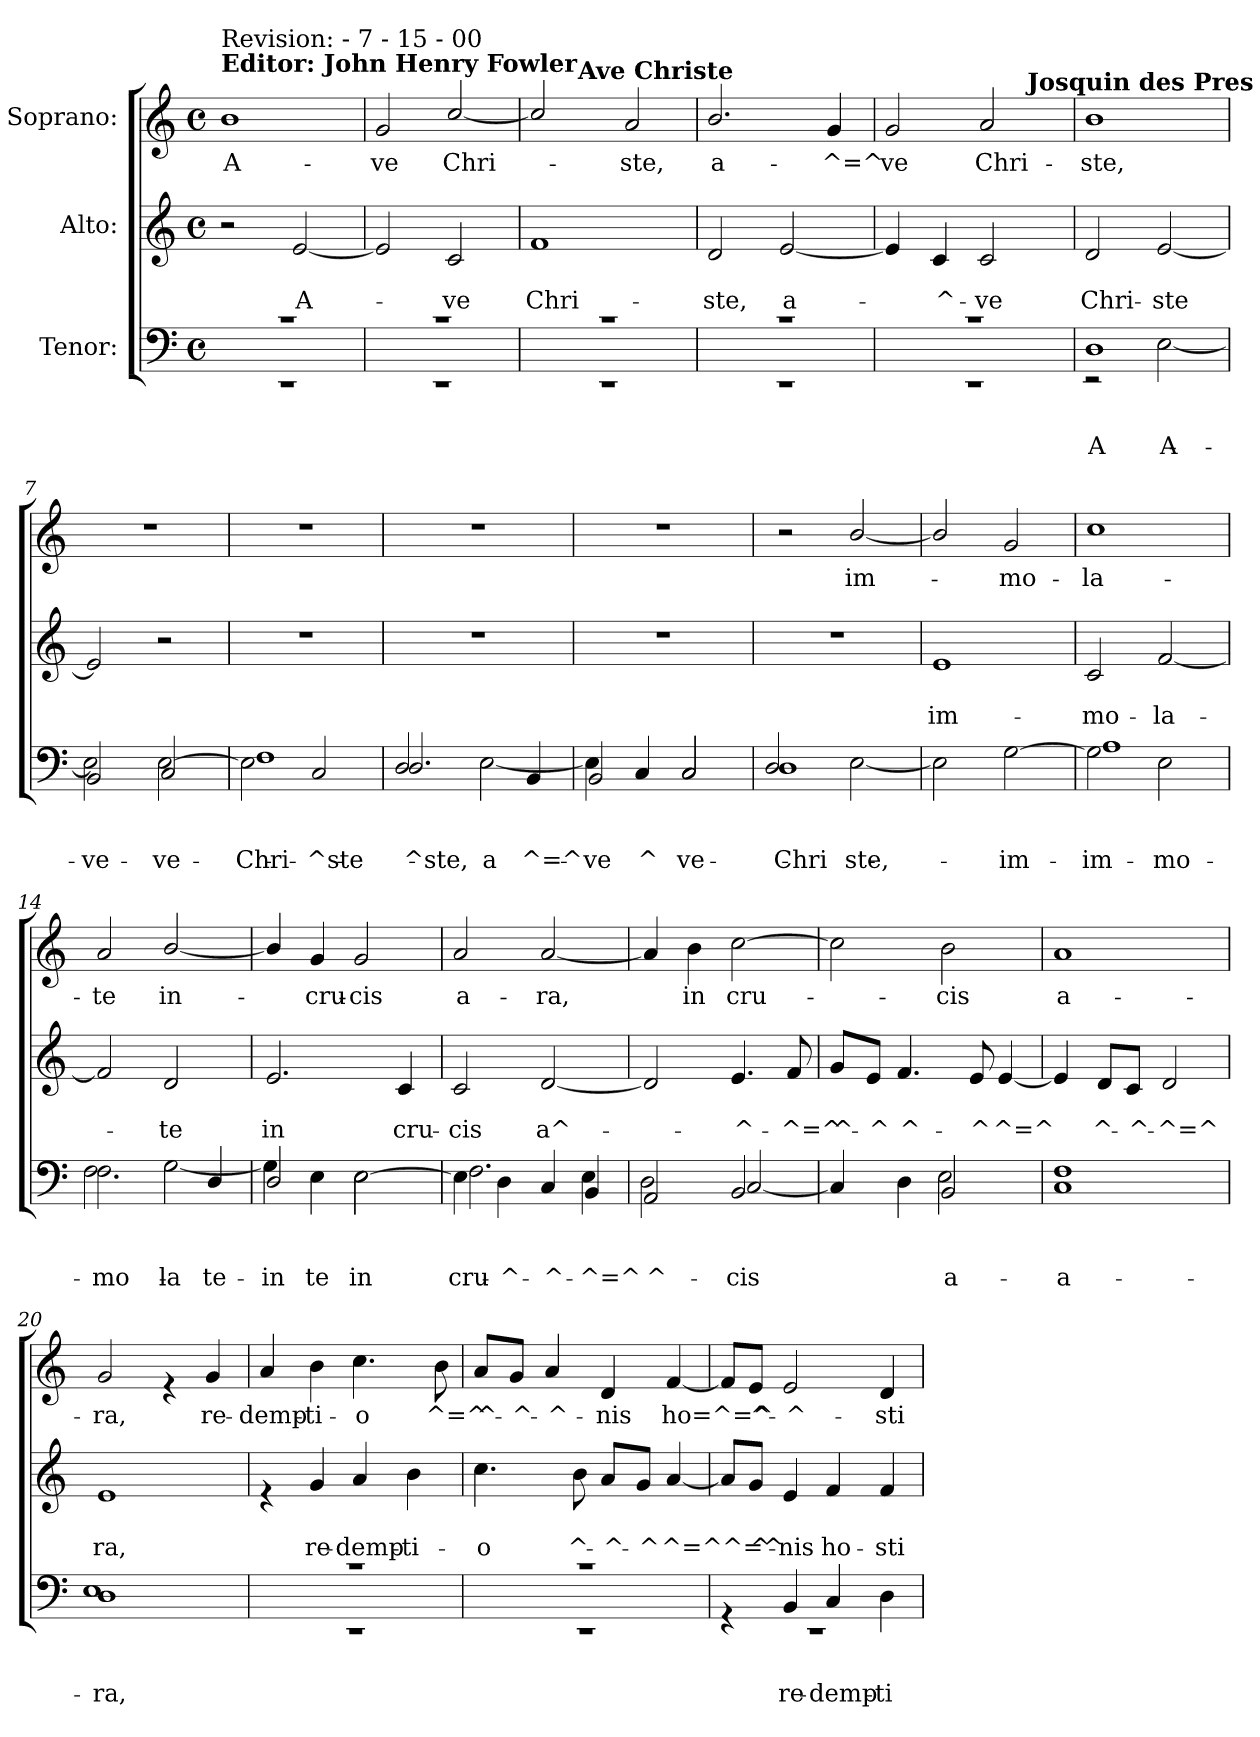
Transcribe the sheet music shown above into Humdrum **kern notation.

**kern	**text	**text	**text	**kern	**text	**text	**kern	**text
*part3	*part3	*part3	*part3	*part2	*part2	*part2	*part1	*part1
*staff3	*staff3	*staff3	*staff3	*staff2	*staff2	*staff2	*staff1	*staff1
*I"Tenor:	*	*	*	*I"Alto:	*	*	*I"Soprano:	*
*clefF4	*	*	*	*clefG2	*	*	*clefG2	*
*k[]	*	*	*	*k[]	*	*	*k[]	*
*C:	*	*	*	*C:	*	*	*C:	*
*M4/4	*	*	*	*M4/4	*	*	*M4/4	*
*met(c)	*	*	*	*met(c)	*	*	*met(c)	*
=1	=1	=1	=1	=1	=1	=1	=1	=1
*^	*	*	*	*	*	*	*	*
!	!	!	!	!	!	!	!	!LO:TX:a:B:t=Editor&colon;  John Henry Fowler	!
!	!	!	!	!	!	!	!	!LO:TX:a:t=Revision&colon;  -  7 - 15 - 00	!
!	!	!	!	!	!	!	!	!	!LO:LY:b
1rc	1rEE	.	.	.	2r	.	.	1b	A-
!	!	!	!	!	!	!	!LO:LY:b	!	!
.	.	.	.	.	[<2e/	.	A-	.	.
=2	=2	=2	=2	=2	=2	=2	=2	=2	=2
!	!	!	!	!	!	!	!	!	!LO:LY:b
1rc	1rEE	.	.	.	2e/]	.	.	2g/	-ve
!	!	!	!	!	!	!	!LO:LY:b	!	!LO:LY:b
.	.	.	.	.	2c/	.	-ve	[<2cc/	Chri-
=3	=3	=3	=3	=3	=3	=3	=3	=3	=3
!	!	!	!	!	!	!	!LO:LY:b	!	!
*	*	*	*	*	*	*	*	*^	*
1rc	1rEE	.	.	.	1f	.	Chri-	2cc/]	4ryy	.
!	!	!	!	!	!	!	!	!	!LO:TX:a:B:t=Ave Christe	!
.	.	.	.	.	.	.	.	.	2.ryy	.
!	!	!	!	!	!	!	!	!	!	!LO:LY:b
.	.	.	.	.	.	.	.	2a/	.	-ste,
=4	=4	=4	=4	=4	=4	=4	=4	=4	=4	=4
!	!	!	!	!	!	!	!LO:LY:b	!	!	!LO:LY:b
*	*	*	*	*	*	*	*	*v	*v	*
1rc	1rEE	.	.	.	2d/	.	-ste,	2.b/	a-
!	!	!	!	!	!	!	!LO:LY:b	!	!
.	.	.	.	.	[<2e/	.	a-	.	.
!	!	!	!	!	!	!	!	!	!LO:LY:b
.	.	.	.	.	.	.	.	4g/	-^=^
=5	=5	=5	=5	=5	=5	=5	=5	=5	=5
!	!	!	!	!	!	!	!	!	!LO:LY:b
*	*	*	*	*	*	*	*	*^	*
1rc	1rEE	.	.	.	4e/]	.	.	2g/	2.ryy	ve
!	!	!	!	!	!	!	!LO:LY:b	!	!	!
.	.	.	.	.	4c/	.	-^-	.	.	.
!	!	!	!	!	!	!	!LO:LY:b	!	!	!LO:LY:b
.	.	.	.	.	2c/	.	-ve	2a/	.	Chri-
!	!	!	!	!	!	!	!	!	!LO:TX:a:B:t=Josquin des Pres	!
.	.	.	.	.	.	.	.	.	4ryy	.
=6	=6	=6	=6	=6	=6	=6	=6	=6	=6	=6
!	!	!	!	!LO:LY:b	!	!	!LO:LY:b	!	!	!LO:LY:b
*	*	*	*	*	*	*	*	*v	*v	*
1D	2rEE	.	.	A-	2d/	.	Chri-	1b	-ste,
!	!	!	!	!LO:LY:b	!	!	!LO:LY:b	!	!
.	[>2E\	.	.	-A-	[<2e/	.	-ste	.	.
!!LO:LB:g=z
=7	=7	=7	=7	=7	=7	=7	=7	=7	=7
!	!	!	!	!LO:LY:b	!	!	!	!	!
2BB/	2E\]	.	.	-ve	2e/]	.	.	1r	.
!	!	!	!	!LO:LY:b	!	!	!	!	!
!	!	!	!	!LO:LY:b	!	!	!	!	!
[>2E\	2C/	.	.	-ve	2r	.	.	.	.
=8	=8	=8	=8	=8	=8	=8	=8	=8	=8
!	!	!	!	!LO:LY:b	!	!	!	!	!
2E\]	1F	.	.	Chri-	1r	.	.	1r	.
!	!	!	!	!LO:LY:b	!	!	!	!	!
2C/	.	.	.	^ste	.	.	.	.	.
!!LO:LB:g=z
=9	=9	=9	=9	=9	=9	=9	=9	=9	=9
!	!	!	!	!LO:LY:b	!	!	!	!	!
!	!	!	!	!LO:LY:b	!	!	!	!	!
2.D/	2D/	.	.	^ste,	1r	.	.	1r	.
!	!	!	!	!LO:LY:b	!	!	!	!	!
.	[>2E\	.	.	a-	.	.	.	.	.
!	!	!	!	!LO:LY:b	!	!	!	!	!
4BB/	.	.	.	-^=^	.	.	.	.	.
=10	=10	=10	=10	=10	=10	=10	=10	=10	=10
!	!	!	!	!LO:LY:b	!	!	!	!	!
2BB/	4E\]	.	.	-ve	1r	.	.	1r	.
!	!	!	!	!LO:LY:b	!	!	!	!	!
.	4C/	.	.	-^-	.	.	.	.	.
!	!	!	!	!LO:LY:b	!	!	!	!	!
!	!	!	!	!LO:LY:b	!	!	!	!	!
2C/	2C/	.	.	-ve	.	.	.	.	.
=11	=11	=11	=11	=11	=11	=11	=11	=11	=11
!	!	!	!	!LO:LY:b	!	!	!	!	!
!	!	!	!	!LO:LY:b	!	!	!	!	!
1D	2D/	.	.	Chri-	1r	.	.	2r	.
!	!	!	!	!LO:LY:b	!	!	!	!	!LO:LY:b
.	[>2E\	.	.	-ste,	.	.	.	[<2b/	im-
=12	=12	=12	=12	=12	=12	=12	=12	=12	=12
!	!	!	!	!	!	!	!LO:LY:b	!	!
2ryy	2E\]	.	.	.	1e	.	im-	2b/]	.
!	!	!	!	!LO:LY:b	!	!	!	!	!LO:LY:b
[>2G\	2ryy	.	.	im-	.	.	.	2g/	-mo-
=13	=13	=13	=13	=13	=13	=13	=13	=13	=13
!	!	!	!	!LO:LY:b	!	!	!LO:LY:b	!	!LO:LY:b
2G\]	1A	.	.	-im-	2c/	.	-mo-	1cc	-la-
!	!	!	!	!LO:LY:b	!	!	!LO:LY:b	!	!
2E\	.	.	.	-mo-	[<2f/	.	-la-	.	.
=14	=14	=14	=14	=14	=14	=14	=14	=14	=14
!	!	!	!	!LO:LY:b	!	!	!	!	!
!	!	!	!	!LO:LY:b	!	!	!	!	!LO:LY:b
2.F\	2F\	.	.	mo-	2f/]	.	.	2a/	-te
!	!	!	!	!LO:LY:b	!	!	!LO:LY:b	!	!LO:LY:b
.	[>2G\	.	.	-la-	2d/	.	-te	[<2b/	in-
!	!	!	!	!LO:LY:b	!	!	!	!	!
4D/	.	.	.	-te	.	.	.	.	.
=15	=15	=15	=15	=15	=15	=15	=15	=15	=15
!	!	!	!	!LO:LY:b	!	!	!LO:LY:b	!	!
2D/	4G\]	.	.	-in	2.e/	.	in	4b/]	.
!	!	!	!	!LO:LY:b	!	!	!	!	!LO:LY:b
.	4E\	.	.	-te	.	.	.	4g/	-cru-
!	!	!	!	!LO:LY:b	!	!	!	!	!
!	!	!	!	!LO:LY:b	!	!	!	!	!LO:LY:b
[>2E\	2E\	.	.	in	.	.	.	2g/	-cis
!	!	!	!	!	!	!	!LO:LY:b	!	!
.	.	.	.	.	4c/	.	cru-	.	.
!!LO:LB:g=z
=16	=16	=16	=16	=16	=16	=16	=16	=16	=16
!	!	!	!	!LO:LY:b	!	!	!LO:LY:b	!	!LO:LY:b
4E\]	2.F\	.	.	cru-	2c/	.	-cis	2a/	a-
!	!	!	!	!LO:LY:b	!	!	!	!	!
4D\	.	.	.	^-	.	.	.	.	.
!	!	!	!	!LO:LY:b	!	!	!LO:LY:b	!	!LO:LY:b
4C/	.	.	.	-^-	[<2d/	.	a^-	[<2a/	-ra,
!	!	!	!	!LO:LY:b	!	!	!	!	!
!	!	!	!	!LO:LY:b	!	!	!	!	!
4BB/	4E\	.	.	-^=^	.	.	.	.	.
!!LO:LB:g=z
=17	=17	=17	=17	=17	=17	=17	=17	=17	=17
!	!	!	!	!LO:LY:b	!	!	!	!	!
!	!	!	!	!LO:LY:b	!	!	!	!	!
2AA/	2D\	.	.	^-	2d/]	.	.	4a/]	.
!	!	!	!	!	!	!	!	!	!LO:LY:b
.	.	.	.	.	.	.	.	4b\	in
!	!	!	!	!LO:LY:b	!	!	!	!	!
!	!	!	!	!LO:LY:b	!	!	!LO:LY:b	!	!LO:LY:b
2BB/	[<2C/	.	.	-cis	4.e/	.	-^-	[>2cc\	cru-
!	!	!	!	!	!	!	!LO:LY:b	!	!
.	.	.	.	.	8f/	.	-^=^	.	.
=18	=18	=18	=18	=18	=18	=18	=18	=18	=18
!	!	!	!	!	!	!	!LO:LY:b	!	!
2ryy	4C/]	.	.	.	8g/L	.	^-	2cc\]	.
!	!	!	!	!	!	!	!LO:LY:b	!	!
.	.	.	.	.	8e/J	.	-^	.	.
!	!	!	!	!	!	!	!LO:LY:b	!	!
.	4D\	.	.	.	4.f/	.	^-	.	.
!	!	!	!	!LO:LY:b	!	!	!	!	!LO:LY:b
2BB/	2E\	.	.	a-	.	.	.	2b\	-cis
!	!	!	!	!	!	!	!LO:LY:b	!	!
.	.	.	.	.	8e/	.	-^	.	.
!	!	!	!	!	!	!	!LO:LY:b	!	!
.	.	.	.	.	[<4e/	.	^=^	.	.
=19	=19	=19	=19	=19	=19	=19	=19	=19	=19
!	!	!	!	!LO:LY:b	!	!	!	!	!
!	!	!	!	!LO:LY:b	!	!	!	!	!LO:LY:b
1C	1F	.	.	-a-	4e/]	.	.	1a	a-
!	!	!	!	!	!	!	!LO:LY:b	!	!
.	.	.	.	.	8d/L	.	^-	.	.
!	!	!	!	!	!	!	!LO:LY:b	!	!
.	.	.	.	.	8c/J	.	-^-	.	.
!	!	!	!	!	!	!	!LO:LY:b	!	!
.	.	.	.	.	2d/	.	-^=^	.	.
=20	=20	=20	=20	=20	=20	=20	=20	=20	=20
!	!	!	!	!LO:LY:b	!	!	!	!	!
!	!	!	!	!LO:LY:b	!	!	!LO:LY:b	!	!LO:LY:b
1D	1E	.	.	ra,	1e	.	ra,	2g/	-ra,
.	.	.	.	.	.	.	.	4re	.
!	!	!	!	!	!	!	!	!	!LO:LY:b
.	.	.	.	.	.	.	.	4g/	re-
=21	=21	=21	=21	=21	=21	=21	=21	=21	=21
!	!	!	!	!	!	!	!	!	!LO:LY:b
1rc	1rEE	.	.	.	4re	.	.	4a/	-demp-
!	!	!	!	!	!	!	!LO:LY:b	!	!LO:LY:b
.	.	.	.	.	4g/	.	re-	4b\	-ti-
!	!	!	!	!	!	!	!LO:LY:b	!	!LO:LY:b
.	.	.	.	.	4a/	.	-demp-	4.cc\	-o
!	!	!	!	!	!	!	!LO:LY:b	!	!
.	.	.	.	.	4b\	.	-ti-	.	.
!	!	!	!	!	!	!	!	!	!LO:LY:b
.	.	.	.	.	.	.	.	8b\	^=^
=22	=22	=22	=22	=22	=22	=22	=22	=22	=22
!	!	!	!	!	!	!	!LO:LY:b	!	!LO:LY:b
1rc	1rEE	.	.	.	4.cc\	.	-o	8a/L	^-
!	!	!	!	!	!	!	!	!	!LO:LY:b
.	.	.	.	.	.	.	.	8g/J	-^-
!	!	!	!	!	!	!	!	!	!LO:LY:b
.	.	.	.	.	.	.	.	4a/	-^-
!	!	!	!	!	!	!	!LO:LY:b	!	!
.	.	.	.	.	8b\	.	^-	.	.
!	!	!	!	!	!	!	!LO:LY:b	!	!LO:LY:b
.	.	.	.	.	8a/L	.	-^-	4d/	-nis
!	!	!	!	!	!	!	!LO:LY:b	!	!
.	.	.	.	.	8g/J	.	-^	.	.
!	!	!	!	!	!	!	!LO:LY:b	!	!LO:LY:b
.	.	.	.	.	[<4a/	.	^=^^=^	[<4f/	ho=^=^
!!LO:LB:g=z
=23	=23	=23	=23	=23	=23	=23	=23	=23	=23
4rGG	1rEE	.	.	.	8a/L]	.	.	8f/L]	.
!	!	!	!	!	!	!	!LO:LY:b	!	!LO:LY:b
.	.	.	.	.	8g/J	.	^-	8e/J	^-
!	!	!	!	!LO:LY:b	!	!	!LO:LY:b	!	!LO:LY:b
4BB/	.	.	.	re-	4e/	.	-nis	2e/	-^-
!	!	!	!	!LO:LY:b	!	!	!LO:LY:b	!	!
4C/	.	.	.	-demp-	4f/	.	ho-	.	.
!	!	!	!	!LO:LY:b	!	!	!LO:LY:b	!	!LO:LY:b
4D\	.	.	.	-ti-	4f/	.	-sti-	4d/	-sti-
*v	*v	*	*	*	*	*	*	*	*
=	=	=	=	=	=	=	=	=
*-	*-	*-	*-	*-	*-	*-	*-	*-
